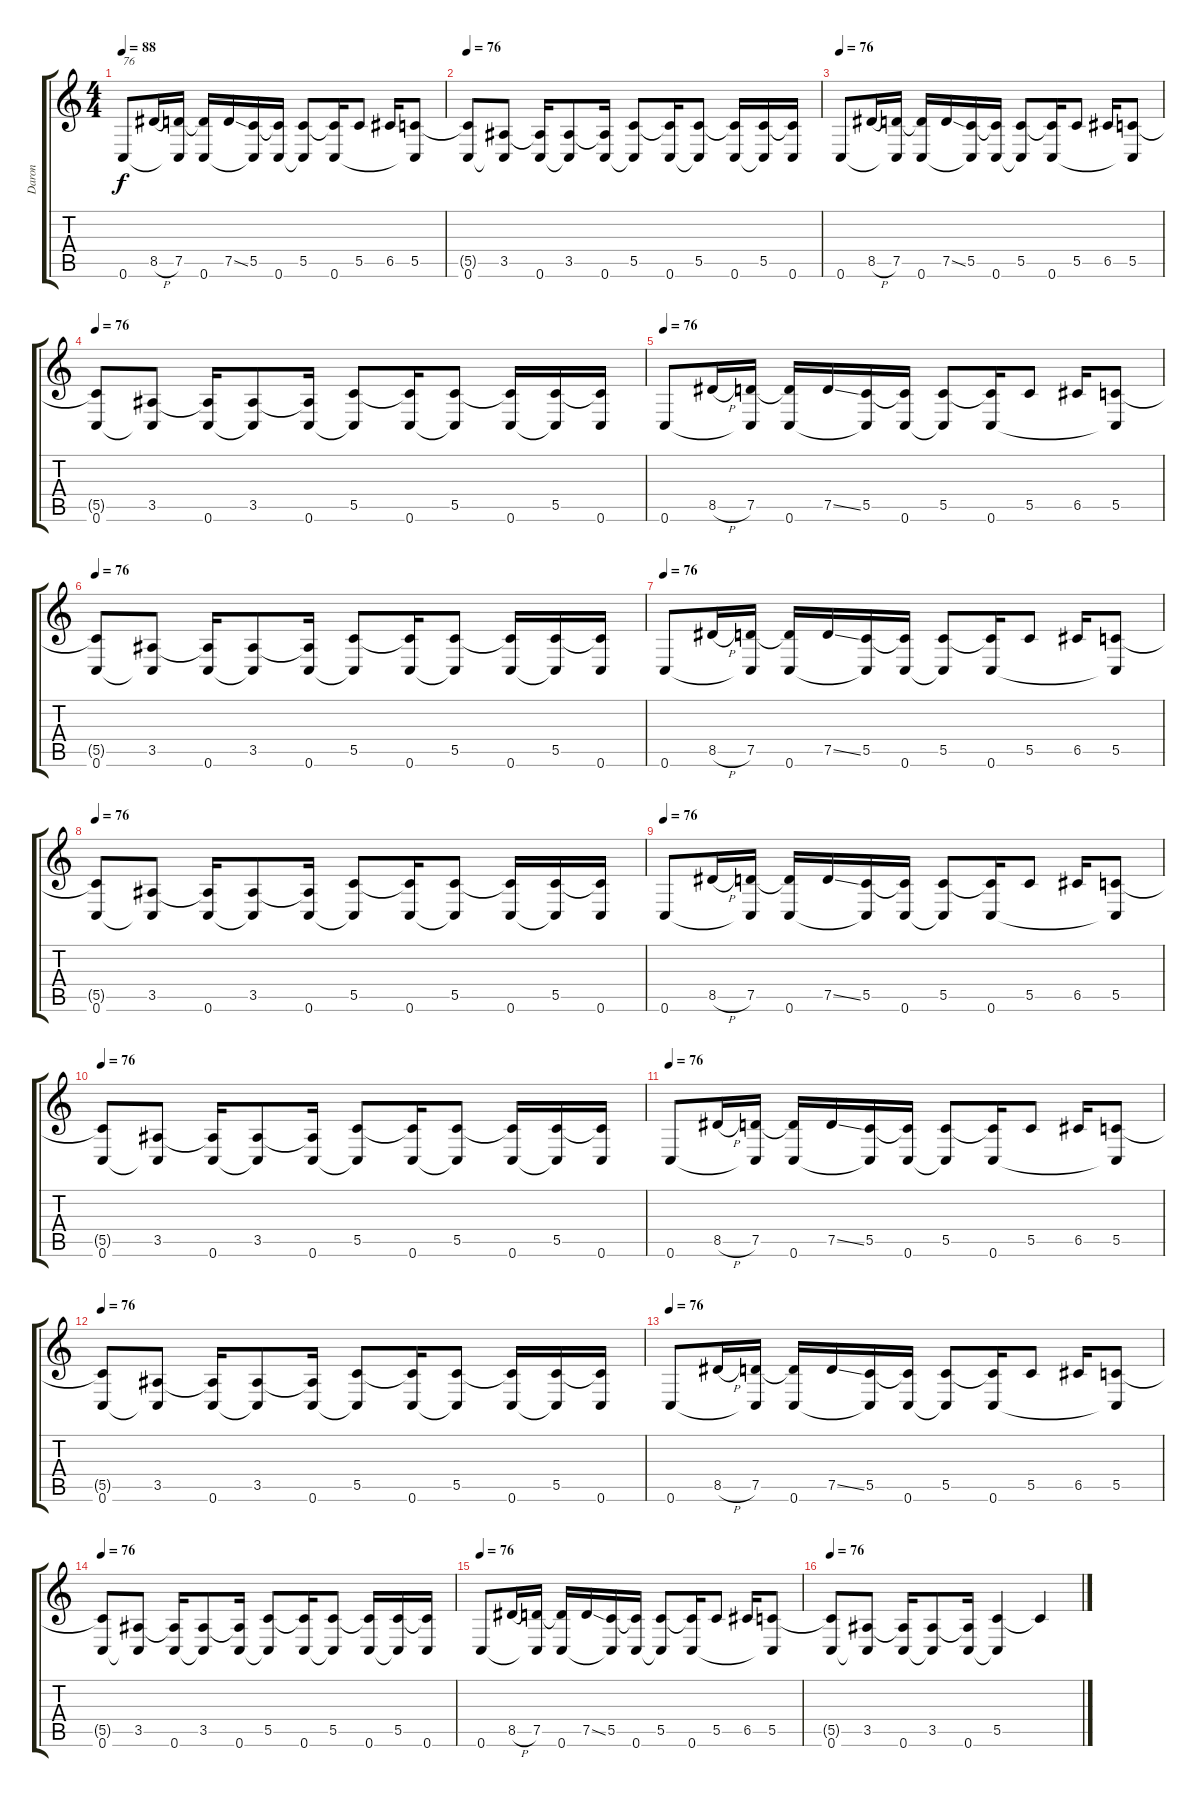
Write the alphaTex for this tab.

\track ("Daron" "Daron") {instrument electricguitarclean}
\staff {score tabs}
\tuning (D4 A3 F3 C3 G2 C2) {hide}
\ts (4 4)
\tempo 88
\tempo 76
\tempo 88
\clef g2
\ks c
0.6.8{txt "76" dy f instrument electricguitarclean} 8.5{h}.16 (7.5 0.6{t}).16 (7.5{t} 0.6).16 7.5{ss}.16 (5.5 0.6{t}).16 (5.5{t} 0.6).16 (5.5 0.6{t}).8 (5.5{t} 0.6).16 5.5.8 6.5.16 (5.5 0.6{t}).8 |
\tempo 76
(5.5{t} 0.6).8 (3.5 0.6{t}).8 (3.5{t} 0.6).16 (3.5 0.6{t}).8 (3.5{t} 0.6).16 (5.5 0.6{t}).8 (5.5{t} 0.6).16 (5.5 0.6{t}).8 (5.5{t} 0.6).16 (5.5 0.6{t}).16 (5.5{t} 0.6).16 |
\tempo 76
0.6.8 8.5{h}.16 (7.5 0.6{t}).16 (7.5{t} 0.6).16 7.5{ss}.16 (5.5 0.6{t}).16 (5.5{t} 0.6).16 (5.5 0.6{t}).8 (5.5{t} 0.6).16 5.5.8 6.5.16 (5.5 0.6{t}).8 |
\tempo 76
(5.5{t} 0.6).8 (3.5 0.6{t}).8 (3.5{t} 0.6).16 (3.5 0.6{t}).8 (3.5{t} 0.6).16 (5.5 0.6{t}).8 (5.5{t} 0.6).16 (5.5 0.6{t}).8 (5.5{t} 0.6).16 (5.5 0.6{t}).16 (5.5{t} 0.6).16 |
\tempo 76
0.6.8 8.5{h}.16 (7.5 0.6{t}).16 (7.5{t} 0.6).16 7.5{ss}.16 (5.5 0.6{t}).16 (5.5{t} 0.6).16 (5.5 0.6{t}).8 (5.5{t} 0.6).16 5.5.8 6.5.16 (5.5 0.6{t}).8 |
\tempo 76
(5.5{t} 0.6).8 (3.5 0.6{t}).8 (3.5{t} 0.6).16 (3.5 0.6{t}).8 (3.5{t} 0.6).16 (5.5 0.6{t}).8 (5.5{t} 0.6).16 (5.5 0.6{t}).8 (5.5{t} 0.6).16 (5.5 0.6{t}).16 (5.5{t} 0.6).16 |
\tempo 76
0.6.8 8.5{h}.16 (7.5 0.6{t}).16 (7.5{t} 0.6).16 7.5{ss}.16 (5.5 0.6{t}).16 (5.5{t} 0.6).16 (5.5 0.6{t}).8 (5.5{t} 0.6).16 5.5.8 6.5.16 (5.5 0.6{t}).8 |
\tempo 76
(5.5{t} 0.6).8 (3.5 0.6{t}).8 (3.5{t} 0.6).16 (3.5 0.6{t}).8 (3.5{t} 0.6).16 (5.5 0.6{t}).8 (5.5{t} 0.6).16 (5.5 0.6{t}).8 (5.5{t} 0.6).16 (5.5 0.6{t}).16 (5.5{t} 0.6).16 |
\tempo 76
0.6.8 8.5{h}.16 (7.5 0.6{t}).16 (7.5{t} 0.6).16 7.5{ss}.16 (5.5 0.6{t}).16 (5.5{t} 0.6).16 (5.5 0.6{t}).8 (5.5{t} 0.6).16 5.5.8 6.5.16 (5.5 0.6{t}).8 |
\tempo 76
(5.5{t} 0.6).8 (3.5 0.6{t}).8 (3.5{t} 0.6).16 (3.5 0.6{t}).8 (3.5{t} 0.6).16 (5.5 0.6{t}).8 (5.5{t} 0.6).16 (5.5 0.6{t}).8 (5.5{t} 0.6).16 (5.5 0.6{t}).16 (5.5{t} 0.6).16 |
\tempo 76
0.6.8 8.5{h}.16 (7.5 0.6{t}).16 (7.5{t} 0.6).16 7.5{ss}.16 (5.5 0.6{t}).16 (5.5{t} 0.6).16 (5.5 0.6{t}).8 (5.5{t} 0.6).16 5.5.8 6.5.16 (5.5 0.6{t}).8 |
\tempo 76
(5.5{t} 0.6).8 (3.5 0.6{t}).8 (3.5{t} 0.6).16 (3.5 0.6{t}).8 (3.5{t} 0.6).16 (5.5 0.6{t}).8 (5.5{t} 0.6).16 (5.5 0.6{t}).8 (5.5{t} 0.6).16 (5.5 0.6{t}).16 (5.5{t} 0.6).16 |
\tempo 76
0.6.8 8.5{h}.16 (7.5 0.6{t}).16 (7.5{t} 0.6).16 7.5{ss}.16 (5.5 0.6{t}).16 (5.5{t} 0.6).16 (5.5 0.6{t}).8 (5.5{t} 0.6).16 5.5.8 6.5.16 (5.5 0.6{t}).8 |
\tempo 76
(5.5{t} 0.6).8 (3.5 0.6{t}).8 (3.5{t} 0.6).16 (3.5 0.6{t}).8 (3.5{t} 0.6).16 (5.5 0.6{t}).8 (5.5{t} 0.6).16 (5.5 0.6{t}).8 (5.5{t} 0.6).16 (5.5 0.6{t}).16 (5.5{t} 0.6).16 |
\tempo 76
0.6.8 8.5{h}.16 (7.5 0.6{t}).16 (7.5{t} 0.6).16 7.5{ss}.16 (5.5 0.6{t}).16 (5.5{t} 0.6).16 (5.5 0.6{t}).8 (5.5{t} 0.6).16 5.5.8 6.5.16 (5.5 0.6{t}).8 |
\tempo 76
(5.5{t} 0.6).8 (3.5 0.6{t}).8 (3.5{t} 0.6).16 (3.5 0.6{t}).8 (3.5{t} 0.6).16 (5.5 0.6{t}).4 5.5{t}.4
